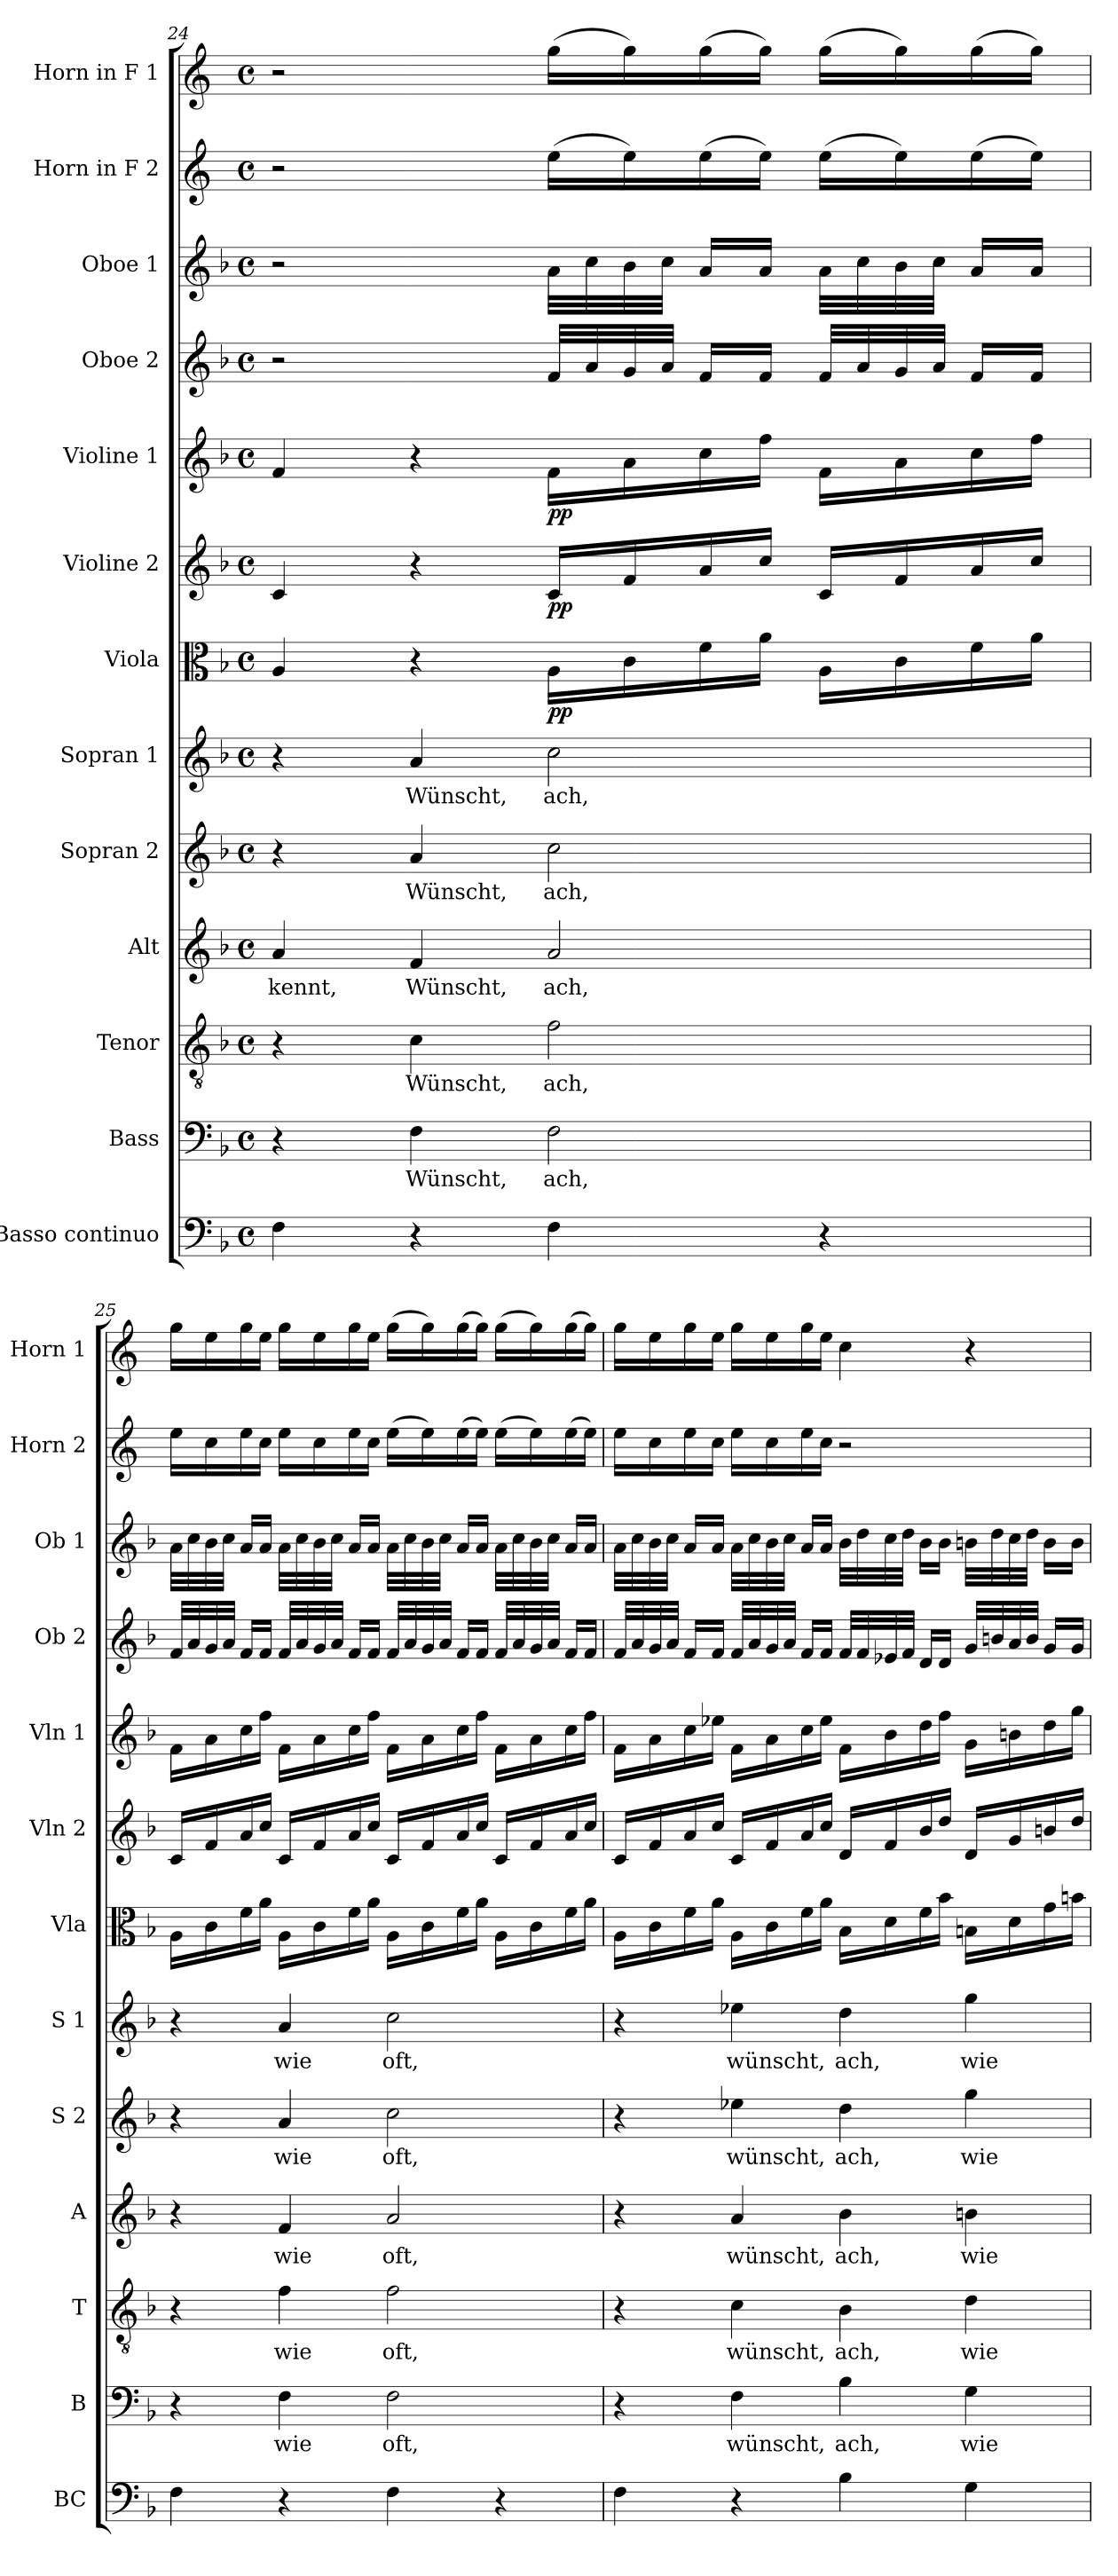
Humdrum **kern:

**kern	**kern	**text	**kern	**text	**kern	**text	**kern	**text	**kern	**text	**kern	**dynam	**kern	**dynam	**kern	**dynam	**kern	**kern	**kern	**kern
*part13	*part12	*part12	*part11	*part11	*part10	*part10	*part9	*part9	*part8	*part8	*part7	*part7	*part6	*part6	*part5	*part5	*part4	*part3	*part2	*part1
*staff13	*staff12	*staff12	*staff11	*staff11	*staff10	*staff10	*staff9	*staff9	*staff8	*staff8	*staff7	*staff7	*staff6	*staff6	*staff5	*staff5	*staff4	*staff3	*staff2	*staff1
*I"Basso continuo	*I"Bass	*	*I"Tenor	*	*I"Alt	*	*I"Sopran 2	*	*I"Sopran 1	*	*I"Viola	*	*I"Violine 2	*	*I"Violine 1	*	*I"Oboe 2	*I"Oboe 1	*I"Horn in F 2	*I"Horn in F 1
*I'BC	*I'B	*	*I'T	*	*I'A	*	*I'S 2	*	*I'S 1	*	*I'Vla	*	*I'Vln 2	*	*I'Vln 1	*	*I'Ob 2	*I'Ob 1	*I'Horn 2	*I'Horn 1
*clefF4	*clefF4	*	*clefGv2	*	*clefG2	*	*clefG2	*	*clefG2	*	*clefC3	*	*clefG2	*	*clefG2	*	*clefG2	*clefG2	*clefG2	*clefG2
*ITrd7c12	*	*	*	*	*	*	*	*	*	*	*	*	*	*	*	*	*	*	*ITrd4c7	*ITrd4c7
*k[b-]	*k[b-]	*	*k[b-]	*	*k[b-]	*	*k[b-]	*	*k[b-]	*	*k[b-]	*	*k[b-]	*	*k[b-]	*	*k[b-]	*k[b-]	*k[b-]	*k[b-]
*M4/4	*M4/4	*	*M4/4	*	*M4/4	*	*M4/4	*	*M4/4	*	*M4/4	*	*M4/4	*	*M4/4	*	*M4/4	*M4/4	*M4/4	*M4/4
*met(c)	*met(c)	*	*met(c)	*	*met(c)	*	*met(c)	*	*met(c)	*	*met(c)	*	*met(c)	*	*met(c)	*	*met(c)	*met(c)	*met(c)	*met(c)
=24	=24	=24	=24	=24	=24	=24	=24	=24	=24	=24	=24	=24	=24	=24	=24	=24	=24	=24	=24	=24
!	!	!	!	!	!	!LO:LY:b	!	!	!	!	!	!	!	!	!	!	!	!	!	!
4FF\	4r	.	4r	.	4a!/	kennt,	4r	.	4r	.	4A/	.	4c/	.	4f/	.	2r	2r	2r	2r
!	!	!LO:LY:b	!	!LO:LY:b	!	!LO:LY:b	!	!LO:LY:b	!	!LO:LY:b	!	!	!	!	!	!	!	!	!	!
4r	4F\	Wünscht,	4c\	Wünscht,	4f/	Wünscht,	4a/	Wünscht,	4a/	Wünscht,	4r	.	4r	.	4r	.	.	.	.	.
!	!	!LO:LY:b	!	!LO:LY:b	!	!LO:LY:b	!	!LO:LY:b	!	!LO:LY:b	!	!LO:DY:b	!	!LO:DY:b	!	!LO:DY:b	!	!	!	!
4FF\	2F\	ach,	2f\	ach,	2a/	ach,	2cc\	ach,	2cc\	ach,	16A\LL	pp	16c/LL	pp	16f\LL	pp	32f/LLL	32a\LLL	(>16a\LL	(>16cc\LL
.	.	.	.	.	.	.	.	.	.	.	.	.	.	.	.	.	32a/	32cc\	.	.
.	.	.	.	.	.	.	.	.	.	.	16c\	.	16f/	.	16a\	.	32g/	32b-\	16a\)	16cc\)
.	.	.	.	.	.	.	.	.	.	.	.	.	.	.	.	.	32a/JJJ	32cc\JJJ	.	.
.	.	.	.	.	.	.	.	.	.	.	16f\	.	16a/	.	16cc\	.	16f/LL	16a/LL	(>16a\	(>16cc\
.	.	.	.	.	.	.	.	.	.	.	16a\JJ	.	16cc/JJ	.	16ff\JJ	.	16f/JJ	16a/JJ	16a\JJ)	16cc\JJ)
4r	.	.	.	.	.	.	.	.	.	.	16A\LL	.	16c/LL	.	16f\LL	.	32f/LLL	32a\LLL	(>16a\LL	(>16cc\LL
.	.	.	.	.	.	.	.	.	.	.	.	.	.	.	.	.	32a/	32cc\	.	.
.	.	.	.	.	.	.	.	.	.	.	16c\	.	16f/	.	16a\	.	32g/	32b-\	16a\)	16cc\)
.	.	.	.	.	.	.	.	.	.	.	.	.	.	.	.	.	32a/JJJ	32cc\JJJ	.	.
.	.	.	.	.	.	.	.	.	.	.	16f\	.	16a/	.	16cc\	.	16f/LL	16a/LL	(>16a\	(>16cc\
.	.	.	.	.	.	.	.	.	.	.	16a\JJ	.	16cc/JJ	.	16ff\JJ	.	16f/JJ	16a/JJ	16a\JJ)	16cc\JJ)
=25	=25	=25	=25	=25	=25	=25	=25	=25	=25	=25	=25	=25	=25	=25	=25	=25	=25	=25	=25	=25
4FF\	4r	.	4r	.	4r	.	4r	.	4r	.	16A\LL	.	16c/LL	.	16f\LL	.	32f/LLL	32a\LLL	16a\LL	16cc\LL
.	.	.	.	.	.	.	.	.	.	.	.	.	.	.	.	.	32a/	32cc\	.	.
.	.	.	.	.	.	.	.	.	.	.	16c\	.	16f/	.	16a\	.	32g/	32b-\	16f\	16a\
.	.	.	.	.	.	.	.	.	.	.	.	.	.	.	.	.	32a/JJJ	32cc\JJJ	.	.
.	.	.	.	.	.	.	.	.	.	.	16f\	.	16a/	.	16cc\	.	16f/LL	16a/LL	16a\	16cc\
.	.	.	.	.	.	.	.	.	.	.	16a\JJ	.	16cc/JJ	.	16ff\JJ	.	16f/JJ	16a/JJ	16f\JJ	16a\JJ
!	!	!LO:LY:b	!	!LO:LY:b	!	!LO:LY:b	!	!LO:LY:b	!	!LO:LY:b	!	!	!	!	!	!	!	!	!	!
4r	4F\	wie	4f\	wie	4f/	wie	4a/	wie	4a/	wie	16A\LL	.	16c/LL	.	16f\LL	.	32f/LLL	32a\LLL	16a\LL	16cc\LL
.	.	.	.	.	.	.	.	.	.	.	.	.	.	.	.	.	32a/	32cc\	.	.
.	.	.	.	.	.	.	.	.	.	.	16c\	.	16f/	.	16a\	.	32g/	32b-\	16f\	16a\
.	.	.	.	.	.	.	.	.	.	.	.	.	.	.	.	.	32a/JJJ	32cc\JJJ	.	.
.	.	.	.	.	.	.	.	.	.	.	16f\	.	16a/	.	16cc\	.	16f/LL	16a/LL	16a\	16cc\
.	.	.	.	.	.	.	.	.	.	.	16a\JJ	.	16cc/JJ	.	16ff\JJ	.	16f/JJ	16a/JJ	16f\JJ	16a\JJ
!	!	!LO:LY:b	!	!LO:LY:b	!	!LO:LY:b	!	!LO:LY:b	!	!LO:LY:b	!	!	!	!	!	!	!	!	!	!
4FF\	2F\	oft,	2f\	oft,	2a/	oft,	2cc\	oft,	2cc\	oft,	16A\LL	.	16c/LL	.	16f\LL	.	32f/LLL	32a\LLL	(>16a\LL	(>16cc\LL
.	.	.	.	.	.	.	.	.	.	.	.	.	.	.	.	.	32a/	32cc\	.	.
.	.	.	.	.	.	.	.	.	.	.	16c\	.	16f/	.	16a\	.	32g/	32b-\	16a\)	16cc\)
.	.	.	.	.	.	.	.	.	.	.	.	.	.	.	.	.	32a/JJJ	32cc\JJJ	.	.
.	.	.	.	.	.	.	.	.	.	.	16f\	.	16a/	.	16cc\	.	16f/LL	16a/LL	(>16a\	(>16cc\
.	.	.	.	.	.	.	.	.	.	.	16a\JJ	.	16cc/JJ	.	16ff\JJ	.	16f/JJ	16a/JJ	16a\JJ)	16cc\JJ)
4r	.	.	.	.	.	.	.	.	.	.	16A\LL	.	16c/LL	.	16f\LL	.	32f/LLL	32a\LLL	(>16a\LL	(>16cc\LL
.	.	.	.	.	.	.	.	.	.	.	.	.	.	.	.	.	32a/	32cc\	.	.
.	.	.	.	.	.	.	.	.	.	.	16c\	.	16f/	.	16a\	.	32g/	32b-\	16a\)	16cc\)
.	.	.	.	.	.	.	.	.	.	.	.	.	.	.	.	.	32a/JJJ	32cc\JJJ	.	.
.	.	.	.	.	.	.	.	.	.	.	16f\	.	16a/	.	16cc\	.	16f/LL	16a/LL	(>16a\	(>16cc\
.	.	.	.	.	.	.	.	.	.	.	16a\JJ	.	16cc/JJ	.	16ff\JJ	.	16f/JJ	16a/JJ	16a\JJ)	16cc\JJ)
!!LO:PB:g=z
=26	=26	=26	=26	=26	=26	=26	=26	=26	=26	=26	=26	=26	=26	=26	=26	=26	=26	=26	=26	=26
4FF\	4r	.	4r	.	4r	.	4r	.	4r	.	16A\LL	.	16c/LL	.	16f\LL	.	32f/LLL	32a\LLL	16a\LL	16cc\LL
.	.	.	.	.	.	.	.	.	.	.	.	.	.	.	.	.	32a/	32cc\	.	.
.	.	.	.	.	.	.	.	.	.	.	16c\	.	16f/	.	16a\	.	32g/	32b-\	16f\	16a\
.	.	.	.	.	.	.	.	.	.	.	.	.	.	.	.	.	32a/JJJ	32cc\JJJ	.	.
.	.	.	.	.	.	.	.	.	.	.	16f\	.	16a/	.	16cc\	.	16f/LL	16a/LL	16a\	16cc\
.	.	.	.	.	.	.	.	.	.	.	16a\JJ	.	16cc/JJ	.	16ee-X\JJ	.	16f/JJ	16a/JJ	16f\JJ	16a\JJ
!	!	!LO:LY:b	!	!LO:LY:b	!	!LO:LY:b	!	!LO:LY:b	!	!LO:LY:b	!	!	!	!	!	!	!	!	!	!
4r	4F\	wünscht,	4c\	wünscht,	4a/	wünscht,	4ee-X\	wünscht,	4ee-X\	wünscht,	16A\LL	.	16c/LL	.	16f\LL	.	32f/LLL	32a\LLL	16a\LL	16cc\LL
.	.	.	.	.	.	.	.	.	.	.	.	.	.	.	.	.	32a/	32cc\	.	.
.	.	.	.	.	.	.	.	.	.	.	16c\	.	16f/	.	16a\	.	32g/	32b-\	16f\	16a\
.	.	.	.	.	.	.	.	.	.	.	.	.	.	.	.	.	32a/JJJ	32cc\JJJ	.	.
.	.	.	.	.	.	.	.	.	.	.	16f\	.	16a/	.	16cc\	.	16f/LL	16a/LL	16a\	16cc\
.	.	.	.	.	.	.	.	.	.	.	16a\JJ	.	16cc/JJ	.	16ee-\JJ	.	16f/JJ	16a/JJ	16f\JJ	16a\JJ
!	!	!LO:LY:b	!	!LO:LY:b	!	!LO:LY:b	!	!LO:LY:b	!	!LO:LY:b	!	!	!	!	!	!	!	!	!	!
4BB-\	4B-\	ach,	4B-\	ach,	4b-\	ach,	4dd\	ach,	4dd\	ach,	16B-\LL	.	16d/LL	.	16f\LL	.	32f/LLL	32b-\LLL	2r	4f\
.	.	.	.	.	.	.	.	.	.	.	.	.	.	.	.	.	32f/	32dd\	.	.
.	.	.	.	.	.	.	.	.	.	.	16d\	.	16f/	.	16b-\	.	32e-X/	32cc\	.	.
.	.	.	.	.	.	.	.	.	.	.	.	.	.	.	.	.	32f/JJJ	32dd\JJJ	.	.
.	.	.	.	.	.	.	.	.	.	.	16f\	.	16b-/	.	16dd\	.	16d/LL	16b-\LL	.	.
.	.	.	.	.	.	.	.	.	.	.	16b-\JJ	.	16dd/JJ	.	16ff\JJ	.	16d/JJ	16b-\JJ	.	.
!	!	!LO:LY:b	!	!LO:LY:b	!	!LO:LY:b	!	!LO:LY:b	!	!LO:LY:b	!	!	!	!	!	!	!	!	!	!
4GG\	4G\	wie	4d\	wie	4bn\	wie	4gg\	wie	4gg\	wie	16Bn\LL	.	16d/LL	.	16g\LL	.	32g/LLL	32bn\LLL	.	4r
.	.	.	.	.	.	.	.	.	.	.	.	.	.	.	.	.	32bn/	32dd\	.	.
.	.	.	.	.	.	.	.	.	.	.	16d\	.	16g/	.	16bn\	.	32a/	32cc\	.	.
.	.	.	.	.	.	.	.	.	.	.	.	.	.	.	.	.	32b/JJJ	32dd\JJJ	.	.
.	.	.	.	.	.	.	.	.	.	.	16g\	.	16bn/	.	16dd\	.	16g/LL	16b\LL	.	.
.	.	.	.	.	.	.	.	.	.	.	16bn\JJ	.	16dd/JJ	.	16gg\JJ	.	16g/JJ	16b\JJ	.	.
=	=	=	=	=	=	=	=	=	=	=	=	=	=	=	=	=	=	=	=	=
*-	*-	*-	*-	*-	*-	*-	*-	*-	*-	*-	*-	*-	*-	*-	*-	*-	*-	*-	*-	*-
